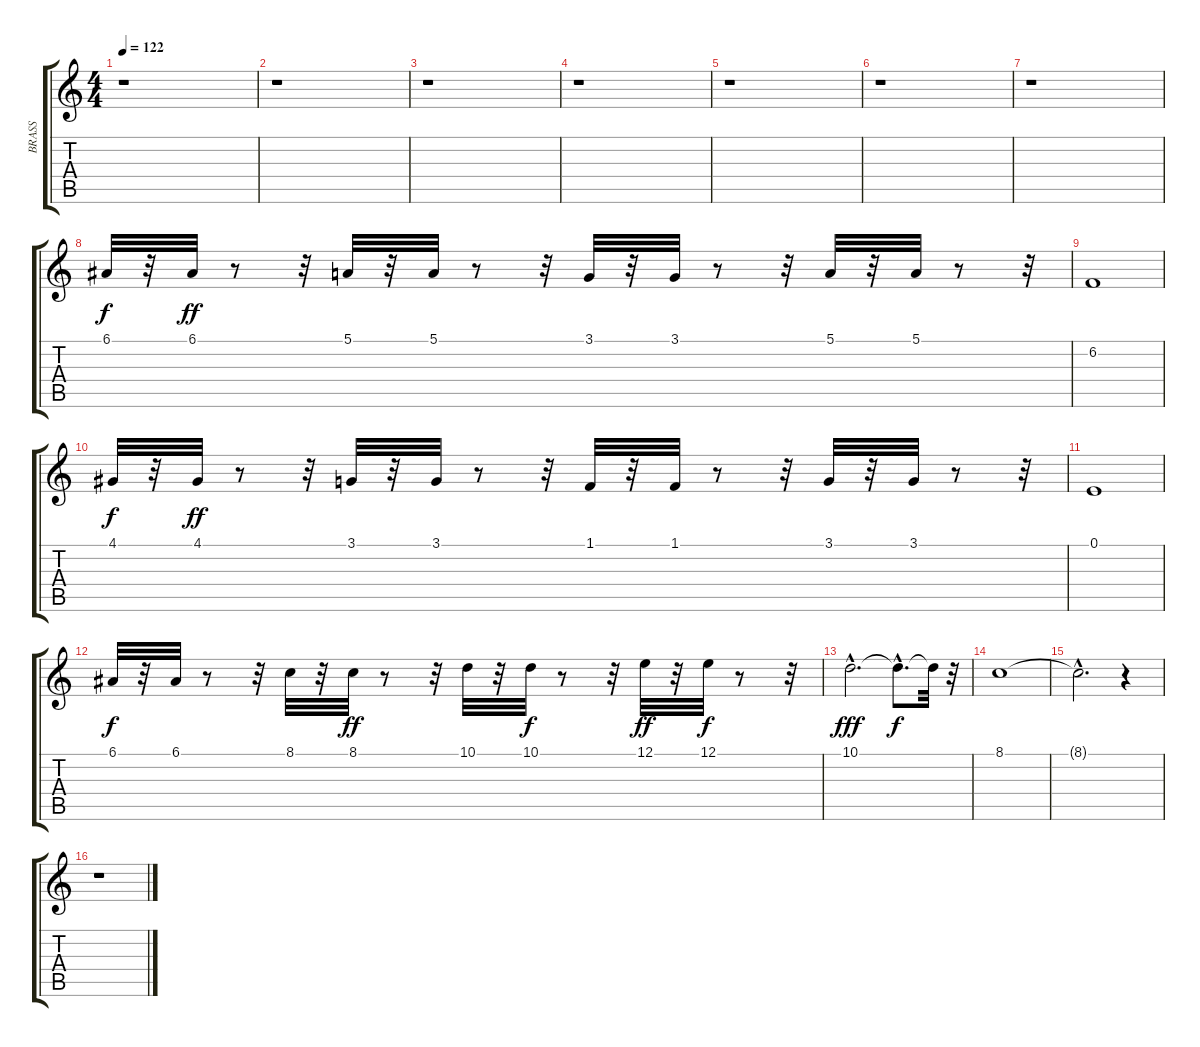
\track ("BRASS" "BRASS") {instrument brasssection}
\staff {score tabs}
\tuning (E4 B3 G3 D3 A2 E2) {hide}
\ts (4 4)
\tempo 122
\clef g2
\ks c
r.1{dy f instrument brasssection} |
r.1 |
r.1 |
r.1 |
r.1 |
r.1 |
r.1 |
6.1.32{instrument brasssection} r.32 6.1.32{dy ff} r.8 r.32 5.1.32 r.32 5.1.32 r.8 r.32 3.1.32 r.32 3.1.32 r.8 r.32 5.1.32 r.32 5.1.32 r.8 r.32 |
6.2.1 |
4.1.32{dy f} r.32 4.1.32{dy ff} r.8 r.32 3.1.32 r.32 3.1.32 r.8 r.32 1.1.32 r.32 1.1.32 r.8 r.32 3.1.32 r.32 3.1.32 r.8 r.32 |
0.1.1 |
6.1.32{dy f} r.32 6.1.32 r.8 r.32 8.1.32 r.32 8.1.32{dy ff} r.8 r.32 10.1.32 r.32 10.1.32{dy f} r.8 r.32 12.1.32{dy ff} r.32 12.1.32{dy f} r.8 r.32 |
10.1{hac}.2{d dy fff} 10.1{hac t}.8{d dy f} 10.1{t}.32 r.32 |
8.1.1 |
8.1{hac t}.2{d} r.4 |
r.1
